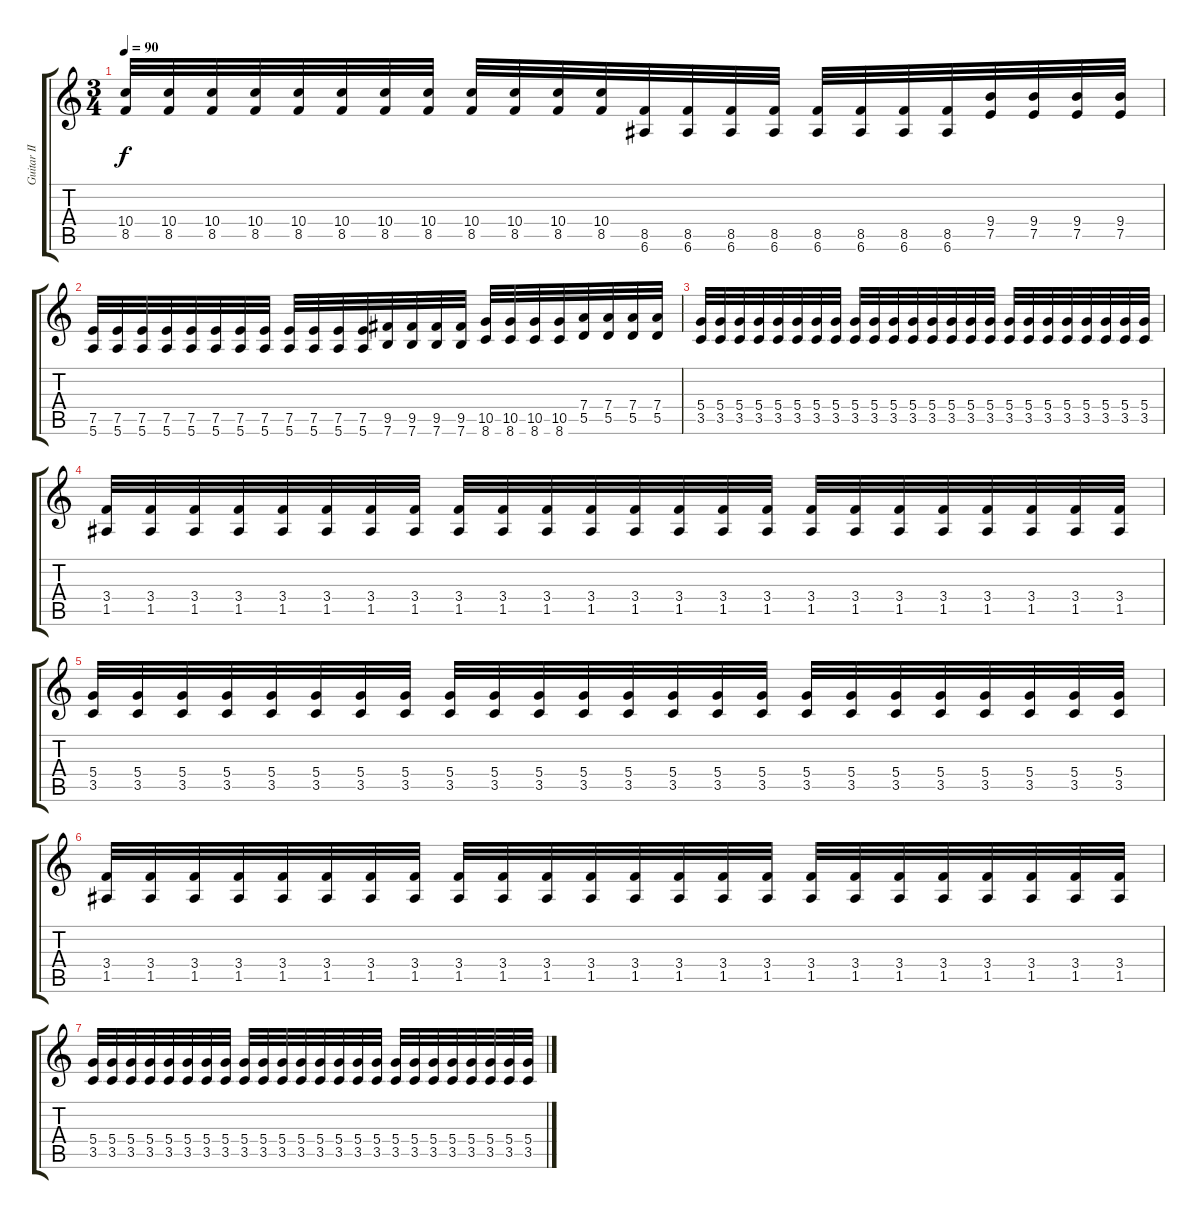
\track ("Guitar II" "Guitar II") {instrument distortionguitar}
\staff {score tabs}
\tuning (E4 B3 G3 D3 A2 E2) {hide}
\ts (3 4)
\tempo 90
\clef g2
\ks c
(10.4 8.5).32{dy f} (10.4 8.5).32 (10.4 8.5).32 (10.4 8.5).32 (10.4 8.5).32 (10.4 8.5).32 (10.4 8.5).32 (10.4 8.5).32 (10.4 8.5).32 (10.4 8.5).32 (10.4 8.5).32 (10.4 8.5).32 (8.5 6.6).32 (8.5 6.6).32 (8.5 6.6).32 (8.5 6.6).32 (8.5 6.6).32 (8.5 6.6).32 (8.5 6.6).32 (8.5 6.6).32 (9.4 7.5).32 (9.4 7.5).32 (9.4 7.5).32 (9.4 7.5).32 |
(7.5 5.6).32 (7.5 5.6).32 (7.5 5.6).32 (7.5 5.6).32 (7.5 5.6).32 (7.5 5.6).32 (7.5 5.6).32 (7.5 5.6).32 (7.5 5.6).32 (7.5 5.6).32 (7.5 5.6).32 (7.5 5.6).32 (9.5 7.6).32 (9.5 7.6).32 (9.5 7.6).32 (9.5 7.6).32 (10.5 8.6).32 (10.5 8.6).32 (10.5 8.6).32 (10.5 8.6).32 (7.4 5.5).32 (7.4 5.5).32 (7.4 5.5).32 (7.4 5.5).32 |
(5.4 3.5).32 (5.4 3.5).32 (5.4 3.5).32 (5.4 3.5).32 (5.4 3.5).32 (5.4 3.5).32 (5.4 3.5).32 (5.4 3.5).32 (5.4 3.5).32 (5.4 3.5).32 (5.4 3.5).32 (5.4 3.5).32 (5.4 3.5).32 (5.4 3.5).32 (5.4 3.5).32 (5.4 3.5).32 (5.4 3.5).32 (5.4 3.5).32 (5.4 3.5).32 (5.4 3.5).32 (5.4 3.5).32 (5.4 3.5).32 (5.4 3.5).32 (5.4 3.5).32 |
(3.4 1.5).32 (3.4 1.5).32 (3.4 1.5).32 (3.4 1.5).32 (3.4 1.5).32 (3.4 1.5).32 (3.4 1.5).32 (3.4 1.5).32 (3.4 1.5).32 (3.4 1.5).32 (3.4 1.5).32 (3.4 1.5).32 (3.4 1.5).32 (3.4 1.5).32 (3.4 1.5).32 (3.4 1.5).32 (3.4 1.5).32 (3.4 1.5).32 (3.4 1.5).32 (3.4 1.5).32 (3.4 1.5).32 (3.4 1.5).32 (3.4 1.5).32 (3.4 1.5).32 |
(5.4 3.5).32 (5.4 3.5).32 (5.4 3.5).32 (5.4 3.5).32 (5.4 3.5).32 (5.4 3.5).32 (5.4 3.5).32 (5.4 3.5).32 (5.4 3.5).32 (5.4 3.5).32 (5.4 3.5).32 (5.4 3.5).32 (5.4 3.5).32 (5.4 3.5).32 (5.4 3.5).32 (5.4 3.5).32 (5.4 3.5).32 (5.4 3.5).32 (5.4 3.5).32 (5.4 3.5).32 (5.4 3.5).32 (5.4 3.5).32 (5.4 3.5).32 (5.4 3.5).32 |
(3.4 1.5).32 (3.4 1.5).32 (3.4 1.5).32 (3.4 1.5).32 (3.4 1.5).32 (3.4 1.5).32 (3.4 1.5).32 (3.4 1.5).32 (3.4 1.5).32 (3.4 1.5).32 (3.4 1.5).32 (3.4 1.5).32 (3.4 1.5).32 (3.4 1.5).32 (3.4 1.5).32 (3.4 1.5).32 (3.4 1.5).32 (3.4 1.5).32 (3.4 1.5).32 (3.4 1.5).32 (3.4 1.5).32 (3.4 1.5).32 (3.4 1.5).32 (3.4 1.5).32 |
(5.4 3.5).32{volume 7} (5.4 3.5).32 (5.4 3.5).32 (5.4 3.5).32 (5.4 3.5).32 (5.4 3.5).32 (5.4 3.5).32 (5.4 3.5).32 (5.4 3.5).32 (5.4 3.5).32 (5.4 3.5).32 (5.4 3.5).32 (5.4 3.5).32 (5.4 3.5).32 (5.4 3.5).32 (5.4 3.5).32 (5.4 3.5).32 (5.4 3.5).32 (5.4 3.5).32 (5.4 3.5).32 (5.4 3.5).32 (5.4 3.5).32 (5.4 3.5).32 (5.4 3.5).32
